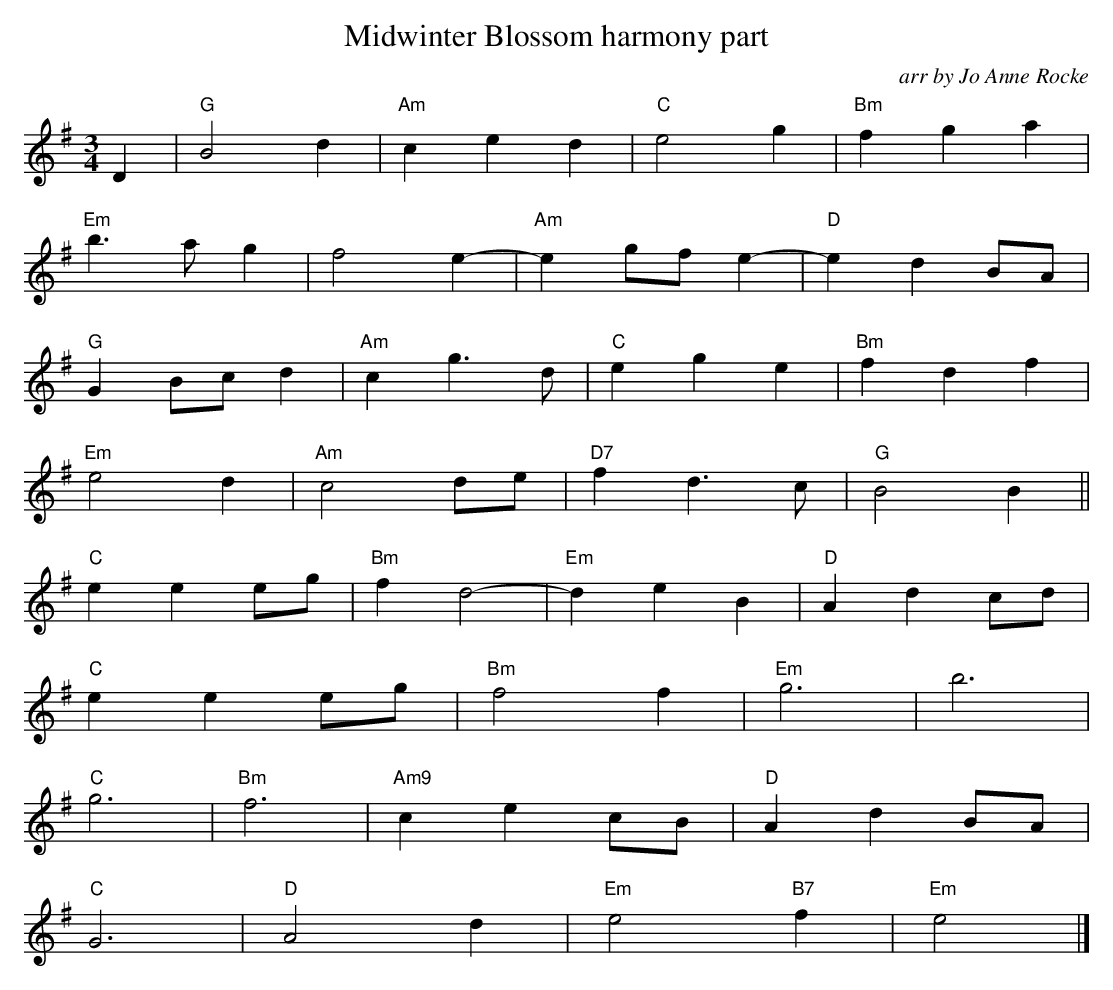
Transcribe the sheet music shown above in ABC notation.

X:1
T: Midwinter Blossom harmony part
C: arr by Jo Anne Rocke
M: 3/4
L: 1/8
K: G
D2| "G"B4 d2 | "Am"c2e2d2 | "C"e4 g2 | "Bm"f2g2a2 |
"Em"b3a g2 | f4 e2- | "Am"e2 gf e2- | "D"e2d2 BA |
"G"G2 Bc d2 | "Am"c2 g3 d | "C"e2g2e2 |"Bm"f2d2f2|
"Em"e4 d2 | "Am"c4 de | "D7"f2 d3 c | "G"B4 B2 ||
"C"e2 e2 eg | "Bm"f2 d4- | "Em"d2e2B2 | "D"A2 d2 cd |
"C"e2 e2 eg |"Bm"f4 f2 |"Em"g6 | b6 |
"C"g6 | "Bm"f6 | "Am9"c2 e2 cB | "D"A2 d2 BA |
"C"G6 | "D"A4 d2 | "Em"e4 "B7"f2 | "Em"e4 |]
